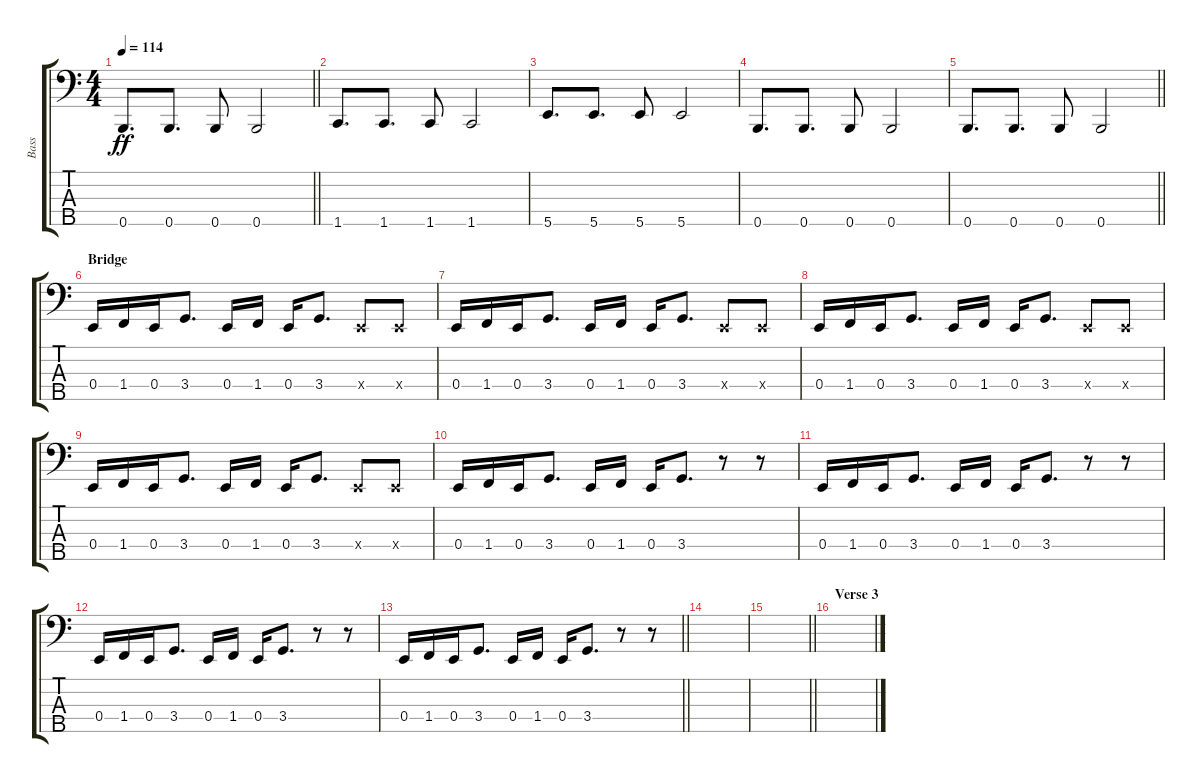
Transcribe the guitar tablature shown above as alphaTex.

\track ("Bass" "Bass") {instrument electricbassfinger}
\staff {score tabs}
\tuning (G2 D2 A1 E1 B0) {hide}
\ts (4 4)
\tempo 114
\clef f4
\barLineRight lightlight
\ks c
0.5.8{d dy ff} 0.5.8{d} 0.5.8 0.5.2 |
1.5.8{d} 1.5.8{d} 1.5.8 1.5.2 |
5.5.8{d} 5.5.8{d} 5.5.8 5.5.2 |
0.5.8{d} 0.5.8{d} 0.5.8 0.5.2 |
\barLineRight lightlight
0.5.8{d} 0.5.8{d} 0.5.8 0.5.2 |
\section ("" "Bridge")
0.4.16 1.4.16 0.4.16 3.4.8{d} 0.4.16 1.4.16 0.4.16 3.4.8{d} 0.4{x}.8 0.4{x}.8 |
0.4.16 1.4.16 0.4.16 3.4.8{d} 0.4.16 1.4.16 0.4.16 3.4.8{d} 0.4{x}.8 0.4{x}.8 |
0.4.16 1.4.16 0.4.16 3.4.8{d} 0.4.16 1.4.16 0.4.16 3.4.8{d} 0.4{x}.8 0.4{x}.8 |
0.4.16 1.4.16 0.4.16 3.4.8{d} 0.4.16 1.4.16 0.4.16 3.4.8{d} 0.4{x}.8 0.4{x}.8 |
0.4.16 1.4.16 0.4.16 3.4.8{d} 0.4.16 1.4.16 0.4.16 3.4.8{d} r.8 r.8 |
0.4.16 1.4.16 0.4.16 3.4.8{d} 0.4.16 1.4.16 0.4.16 3.4.8{d} r.8 r.8 |
0.4.16 1.4.16 0.4.16 3.4.8{d} 0.4.16 1.4.16 0.4.16 3.4.8{d} r.8 r.8 |
\barLineRight lightlight
0.4.16 1.4.16 0.4.16 3.4.8{d} 0.4.16 1.4.16 0.4.16 3.4.8{d} r.8 r.8 |
\section ("" "")
|
\barLineRight lightlight
|
\section ("" "Verse 3")
